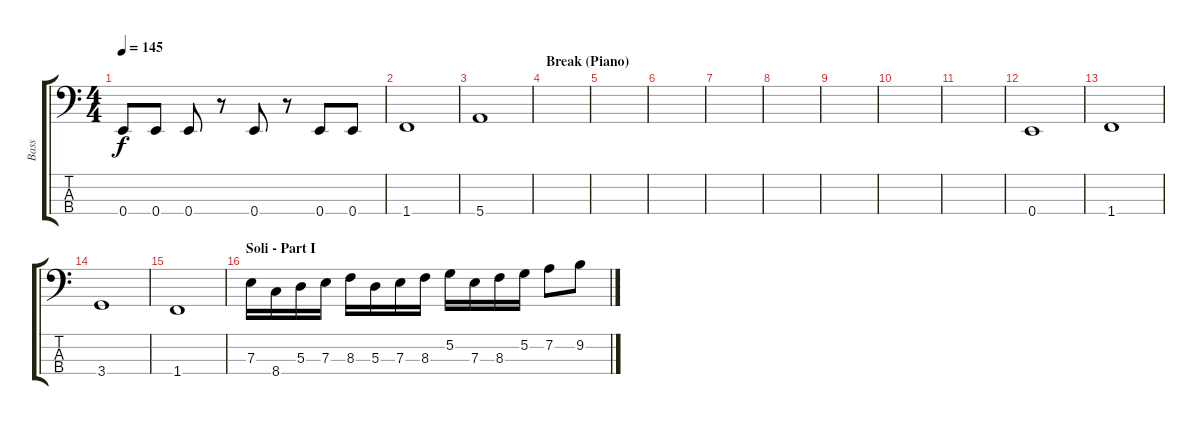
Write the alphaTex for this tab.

\track ("Bass" "Bass") {instrument electricbassfinger}
\staff {score tabs}
\tuning (G2 D2 A1 E1) {hide}
\ts (4 4)
\tempo 145
\clef f4
\ks c
0.4.8{dy f} 0.4.8 0.4.8 r.8 0.4.8 r.8 0.4.8 0.4.8 |
1.4.1 |
5.4.1 |
\section ("" "Break (Piano)")
|
|
|
|
|
|
|
|
0.4.1 |
1.4.1 |
3.4.1 |
1.4.1 |
\section ("" "Soli - Part I")
7.3.16 8.4.16 5.3.16 7.3.16 8.3.16 5.3.16 7.3.16 8.3.16 5.2.16 7.3.16 8.3.16 5.2.16 7.2.8 9.2.8
